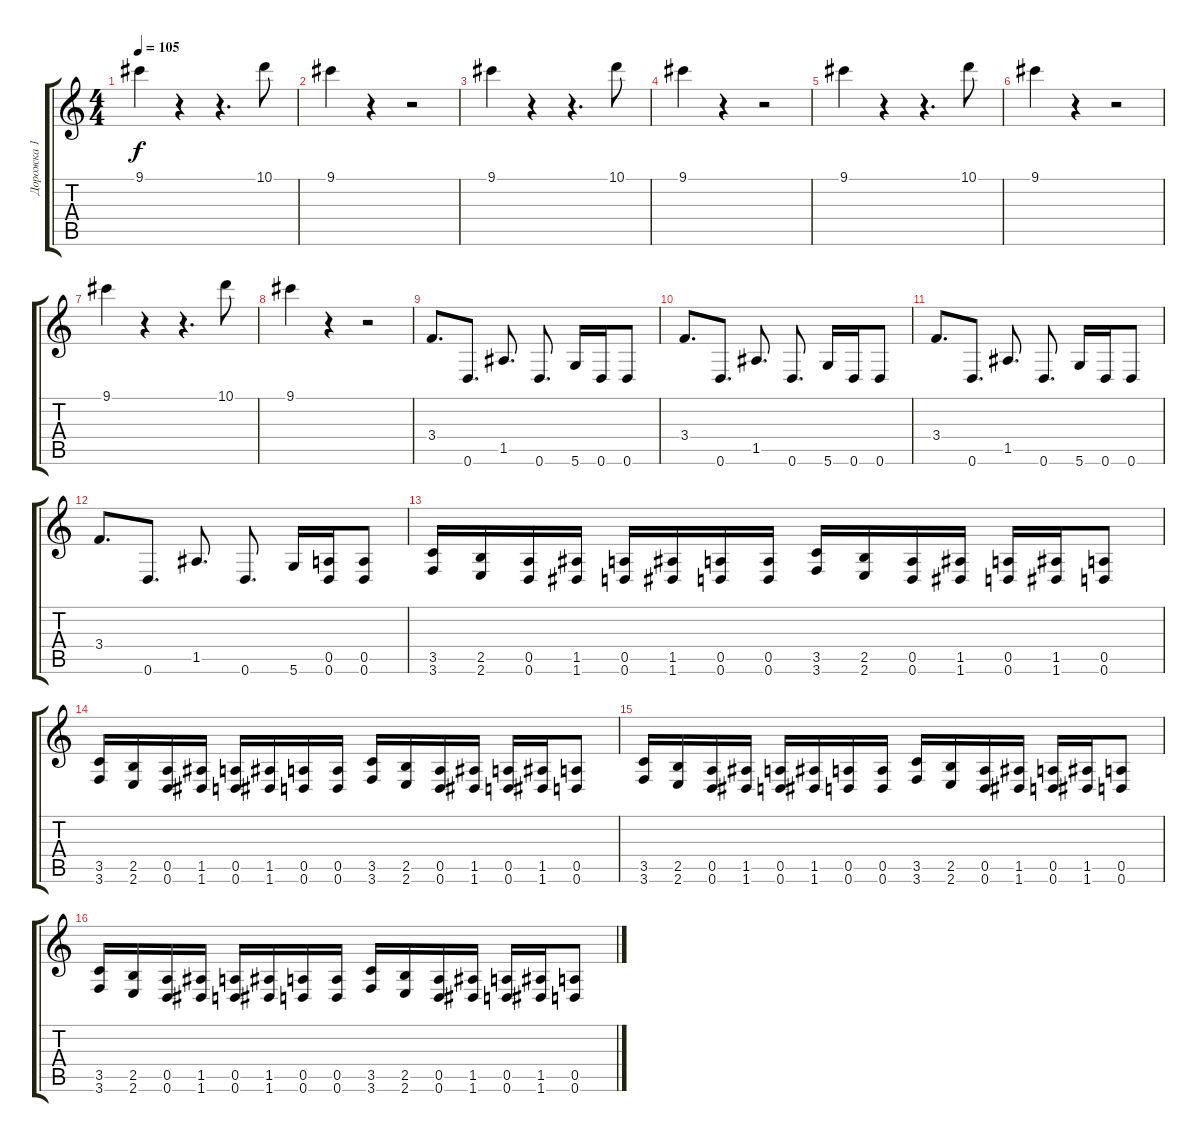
\track ("Дорожка 1" "Дорожка 1") {instrument distortionguitar}
\staff {score tabs}
\tuning (E4 B3 G3 D3 A2 D2) {hide}
\ts (4 4)
\tempo 105
\clef g2
\ks c
9.1.4{dy f} r.4 r.4{d} 10.1.8 |
9.1.4 r.4 r.2 |
9.1.4 r.4 r.4{d} 10.1.8 |
9.1.4 r.4 r.2 |
9.1.4 r.4 r.4{d} 10.1.8 |
9.1.4 r.4 r.2 |
9.1.4 r.4 r.4{d} 10.1.8 |
9.1.4 r.4 r.2 |
3.4.8{d} 0.6.8{d} 1.5.8{d} 0.6.8{d} 5.6.16 0.6.16 0.6.8 |
3.4.8{d} 0.6.8{d} 1.5.8{d} 0.6.8{d} 5.6.16 0.6.16 0.6.8 |
3.4.8{d} 0.6.8{d} 1.5.8{d} 0.6.8{d} 5.6.16 0.6.16 0.6.8 |
3.4.8{d} 0.6.8{d} 1.5.8{d} 0.6.8{d} 5.6.16 (0.5 0.6).16 (0.5 0.6).8 |
(3.5 3.6).16 (2.5 2.6).16 (0.5 0.6).16 (1.5 1.6).16 (0.5 0.6).16 (1.5 1.6).16 (0.5 0.6).16 (0.5 0.6).16 (3.5 3.6).16 (2.5 2.6).16 (0.5 0.6).16 (1.5 1.6).16 (0.5 0.6).16 (1.5 1.6).16 (0.5 0.6).8 |
(3.5 3.6).16 (2.5 2.6).16 (0.5 0.6).16 (1.5 1.6).16 (0.5 0.6).16 (1.5 1.6).16 (0.5 0.6).16 (0.5 0.6).16 (3.5 3.6).16 (2.5 2.6).16 (0.5 0.6).16 (1.5 1.6).16 (0.5 0.6).16 (1.5 1.6).16 (0.5 0.6).8 |
(3.5 3.6).16 (2.5 2.6).16 (0.5 0.6).16 (1.5 1.6).16 (0.5 0.6).16 (1.5 1.6).16 (0.5 0.6).16 (0.5 0.6).16 (3.5 3.6).16 (2.5 2.6).16 (0.5 0.6).16 (1.5 1.6).16 (0.5 0.6).16 (1.5 1.6).16 (0.5 0.6).8 |
(3.5 3.6).16 (2.5 2.6).16 (0.5 0.6).16 (1.5 1.6).16 (0.5 0.6).16 (1.5 1.6).16 (0.5 0.6).16 (0.5 0.6).16 (3.5 3.6).16 (2.5 2.6).16 (0.5 0.6).16 (1.5 1.6).16 (0.5 0.6).16 (1.5 1.6).16 (0.5 0.6).8
